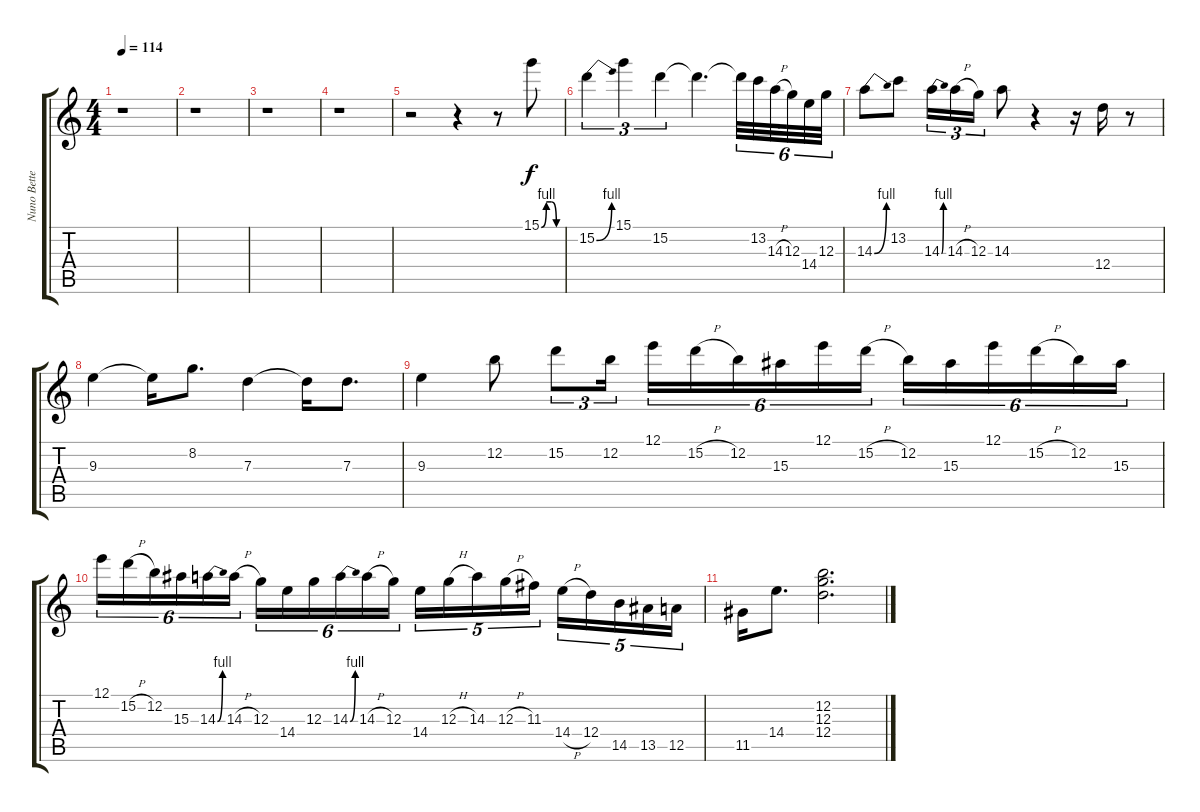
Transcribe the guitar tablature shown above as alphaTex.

\track ("Nuno Bettencourt (Solo)" "Nuno Bette") {instrument distortionguitar}
\staff {score tabs}
\tuning (E4 B3 G3 D3 A2 E2) {hide}
\ts (4 4)
\tempo 114
\clef g2
\ks c
r.1{dy f} |
r.1 |
r.1 |
r.1 |
r.2 r.4 r.8 15.1{be (custom 0 0 15 4 30 4 45 0 60 0)}.8 |
15.2{be (bend 0 0 60 4)}.4{tu (3 2)} 15.1.4{tu (3 2)} 15.2.4{tu (3 2)} 15.2{t}.4{d} 15.2{t}.32{tu (6 4)} 13.2.32{tu (6 4)} 14.3{h}.32{tu (6 4) beam splitsecondary} 12.3.32{tu (6 4)} 14.4.32{tu (6 4)} 12.3.32{tu (6 4)} |
14.3{be (bend 0 0 60 4)}.8 13.2.8 14.3{be (bend 0 0 60 4)}.16{tu (3 2)} 14.3{h}.16{tu (3 2)} 12.3.16{tu (3 2)} 14.3.8 r.4 r.16 12.4.16 r.8 |
9.3.4 9.3{t}.16 8.2.8{d} 7.3.4 7.3{t}.16 7.3.8{d} |
9.3.4 12.2.8 15.2.8{tu (3 2)} 12.2.16{tu (3 2)} 12.1.16{tu (6 4)} 15.2{h}.16{tu (6 4)} 12.2.16{tu (6 4)} 15.3.16{tu (6 4)} 12.1.16{tu (6 4)} 15.2{h}.16{tu (6 4)} 12.2.16{tu (6 4)} 15.3.16{tu (6 4)} 12.1.16{tu (6 4)} 15.2{h}.16{tu (6 4)} 12.2.16{tu (6 4)} 15.3.16{tu (6 4)} |
12.1.16{tu (6 4)} 15.2{h}.16{tu (6 4)} 12.2.16{tu (6 4)} 15.3.16{tu (6 4)} 14.3{be (bend 0 0 60 4)}.16{tu (6 4)} 14.3{h}.16{tu (6 4)} 12.3.16{tu (6 4)} 14.4.16{tu (6 4)} 12.3.16{tu (6 4)} 14.3{be (bend 0 0 60 4)}.16{tu (6 4)} 14.3{h}.16{tu (6 4)} 12.3.16{tu (6 4)} 14.4.16{tu (5 4)} 12.3{h}.16{tu (5 4)} 14.3.16{tu (5 4)} 12.3{h}.16{tu (5 4)} 11.3.16{tu (5 4)} 14.4{h}.16{tu (5 4)} 12.4.16{tu (5 4)} 14.5.16{tu (5 4)} 13.5.16{tu (5 4)} 12.5.16{tu (5 4)} |
11.5.16 14.4.8{d} (12.2 12.3 12.4).2{d}
